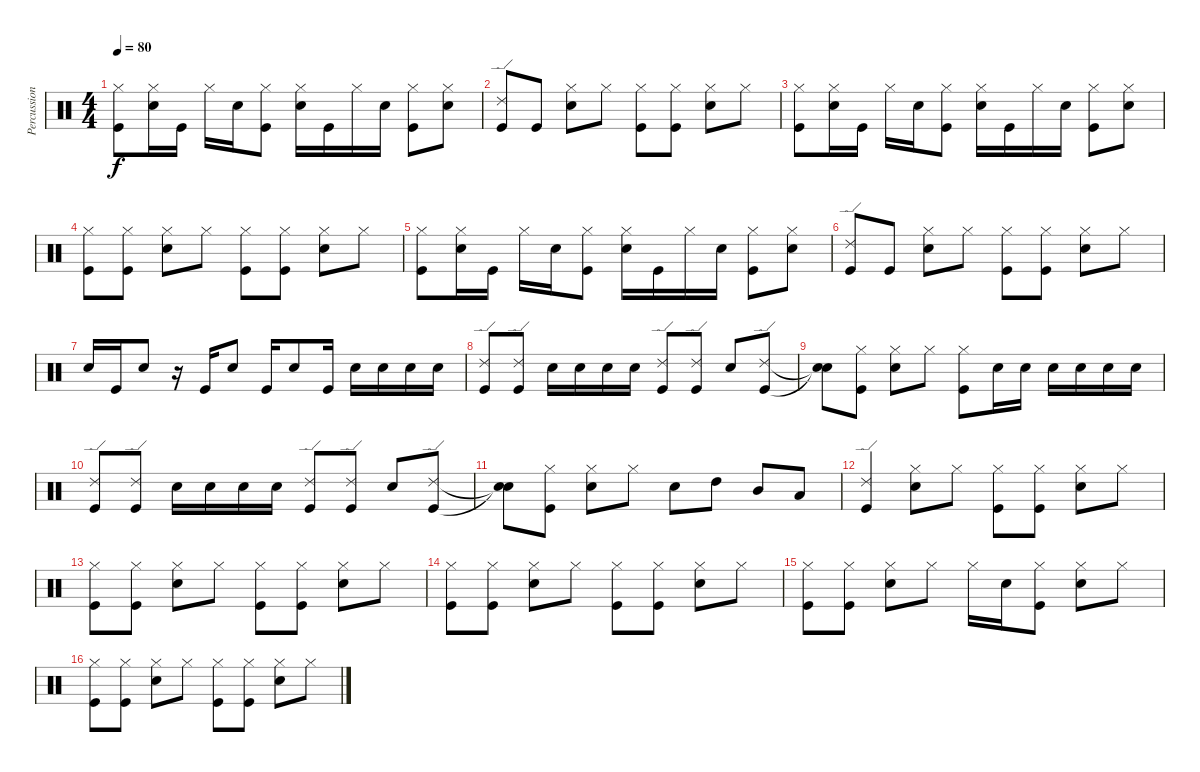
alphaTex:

\track ("Percussions" "Percussion") {instrument percussion}
\staff {score}
\articulation defaults
\ts (4 4)
\tempo 80
\clef neutral
\ks c
("Hi-Hat (closed)" "Kick (hit)").8{dy f} ("Hi-Hat (closed)" "Snare (hit) 2").16 "Kick (hit)".16 "Hi-Hat (closed)".16 "Snare (hit) 2".16 ("Hi-Hat (closed)" "Kick (hit)").8 ("Hi-Hat (closed)" "Snare (hit) 2").16 "Kick (hit)".16 "Hi-Hat (closed)".16 "Snare (hit) 2".16 ("Hi-Hat (closed)" "Kick (hit)").8 ("Hi-Hat (closed)" "Snare (hit) 2").8 |
("Ride (edge) 2" "Kick (hit)").8 "Kick (hit)".8 ("Hi-Hat (closed)" "Snare (hit) 2").8 "Hi-Hat (closed)".8 ("Hi-Hat (closed)" "Kick (hit)").8 ("Hi-Hat (closed)" "Kick (hit)").8 ("Hi-Hat (closed)" "Snare (hit) 2").8 "Hi-Hat (closed)".8 |
("Hi-Hat (closed)" "Kick (hit)").8 ("Hi-Hat (closed)" "Snare (hit) 2").16 "Kick (hit)".16 "Hi-Hat (closed)".16 "Snare (hit) 2".16 ("Hi-Hat (closed)" "Kick (hit)").8 ("Hi-Hat (closed)" "Snare (hit) 2").16 "Kick (hit)".16 "Hi-Hat (closed)".16 "Snare (hit) 2".16 ("Hi-Hat (closed)" "Kick (hit)").8 ("Hi-Hat (closed)" "Snare (hit) 2").8 |
("Hi-Hat (closed)" "Kick (hit)").8 ("Hi-Hat (closed)" "Kick (hit)").8 ("Hi-Hat (closed)" "Snare (hit) 2").8 "Hi-Hat (closed)".8 ("Hi-Hat (closed)" "Kick (hit)").8 ("Hi-Hat (closed)" "Kick (hit)").8 ("Hi-Hat (closed)" "Snare (hit) 2").8 "Hi-Hat (closed)".8 |
("Hi-Hat (closed)" "Kick (hit)").8 ("Hi-Hat (closed)" "Snare (hit) 2").16 "Kick (hit)".16 "Hi-Hat (closed)".16 "Snare (hit) 2".16 ("Hi-Hat (closed)" "Kick (hit)").8 ("Hi-Hat (closed)" "Snare (hit) 2").16 "Kick (hit)".16 "Hi-Hat (closed)".16 "Snare (hit) 2".16 ("Hi-Hat (closed)" "Kick (hit)").8 ("Hi-Hat (closed)" "Snare (hit) 2").8 |
("Ride (edge) 2" "Kick (hit)").8 "Kick (hit)".8 ("Hi-Hat (closed)" "Snare (hit) 2").8 "Hi-Hat (closed)".8 ("Hi-Hat (closed)" "Kick (hit)").8 ("Hi-Hat (closed)" "Kick (hit)").8 ("Hi-Hat (closed)" "Snare (hit) 2").8 "Hi-Hat (closed)".8 |
"Snare (hit) 2".16 "Kick (hit)".16 "Snare (hit) 2".8 r.16 "Kick (hit)".16 "Snare (hit) 2".8 "Kick (hit)".16 "Snare (hit) 2".8 "Kick (hit)".16 "Snare (hit) 2".16 "Snare (hit) 2".16 "Snare (hit) 2".16 "Snare (hit) 2".16 |
("Ride (edge) 2" "Kick (hit)").8 ("Ride (edge) 2" "Kick (hit)").8 "Snare (hit) 2".16 "Snare (hit) 2".16 "Snare (hit) 2".16 "Snare (hit) 2".16 ("Ride (edge) 2" "Kick (hit)").8 ("Ride (edge) 2" "Kick (hit)").8 "Snare (hit) 2".8 ("Ride (edge) 2" "Kick (hit)").8 |
("Snare (hit)"{t} "Snare (hit)"{t}).8 ("Hi-Hat (closed)" "Kick (hit)").8 ("Hi-Hat (closed)" "Snare (hit) 2").8 "Hi-Hat (closed)".8 ("Hi-Hat (closed)" "Kick (hit)").8 "Snare (hit) 2".16 "Snare (hit) 2".16 "Snare (hit) 2".16 "Snare (hit) 2".16 "Snare (hit) 2".16 "Snare (hit) 2".16 |
("Ride (edge) 2" "Kick (hit)").8 ("Ride (edge) 2" "Kick (hit)").8 "Snare (hit) 2".16 "Snare (hit) 2".16 "Snare (hit) 2".16 "Snare (hit) 2".16 ("Ride (edge) 2" "Kick (hit)").8 ("Ride (edge) 2" "Kick (hit)").8 "Snare (hit) 2".8 ("Ride (edge) 2" "Kick (hit)").8 |
("Snare (hit)"{t} "Snare (hit)"{t}).8 ("Hi-Hat (closed)" "Kick (hit)").8 ("Hi-Hat (closed)" "Snare (hit) 2").8 "Hi-Hat (closed)".8 "Snare (hit) 2".8 "High Tom (hit)".8 "Mid Tom (hit)".8 "Low Tom (hit)".8 |
("Ride (edge) 2" "Kick (hit)").4 ("Hi-Hat (closed)" "Snare (hit) 2").8 "Hi-Hat (closed)".8 ("Hi-Hat (closed)" "Kick (hit)").8 ("Hi-Hat (closed)" "Kick (hit)").8 ("Hi-Hat (closed)" "Snare (hit) 2").8 "Hi-Hat (closed)".8 |
("Hi-Hat (closed)" "Kick (hit)").8 ("Hi-Hat (closed)" "Kick (hit)").8 ("Hi-Hat (closed)" "Snare (hit) 2").8 "Hi-Hat (closed)".8 ("Hi-Hat (closed)" "Kick (hit)").8 ("Hi-Hat (closed)" "Kick (hit)").8 ("Hi-Hat (closed)" "Snare (hit) 2").8 "Hi-Hat (closed)".8 |
("Hi-Hat (closed)" "Kick (hit)").8 ("Hi-Hat (closed)" "Kick (hit)").8 ("Hi-Hat (closed)" "Snare (hit) 2").8 "Hi-Hat (closed)".8 ("Hi-Hat (closed)" "Kick (hit)").8 ("Hi-Hat (closed)" "Kick (hit)").8 ("Hi-Hat (closed)" "Snare (hit) 2").8 "Hi-Hat (closed)".8 |
("Hi-Hat (closed)" "Kick (hit)").8 ("Hi-Hat (closed)" "Kick (hit)").8 ("Hi-Hat (closed)" "Snare (hit) 2").8 "Hi-Hat (closed)".8 "Hi-Hat (closed)".16 "Snare (hit) 2".16 ("Hi-Hat (closed)" "Kick (hit)").8 ("Hi-Hat (closed)" "Snare (hit) 2").8 "Hi-Hat (closed)".8 |
("Hi-Hat (closed)" "Kick (hit)").8 ("Hi-Hat (closed)" "Kick (hit)").8 ("Hi-Hat (closed)" "Snare (hit) 2").8 "Hi-Hat (closed)".8 ("Hi-Hat (closed)" "Kick (hit)").8 ("Hi-Hat (closed)" "Kick (hit)").8 ("Hi-Hat (closed)" "Snare (hit) 2").8 "Hi-Hat (closed)".8
